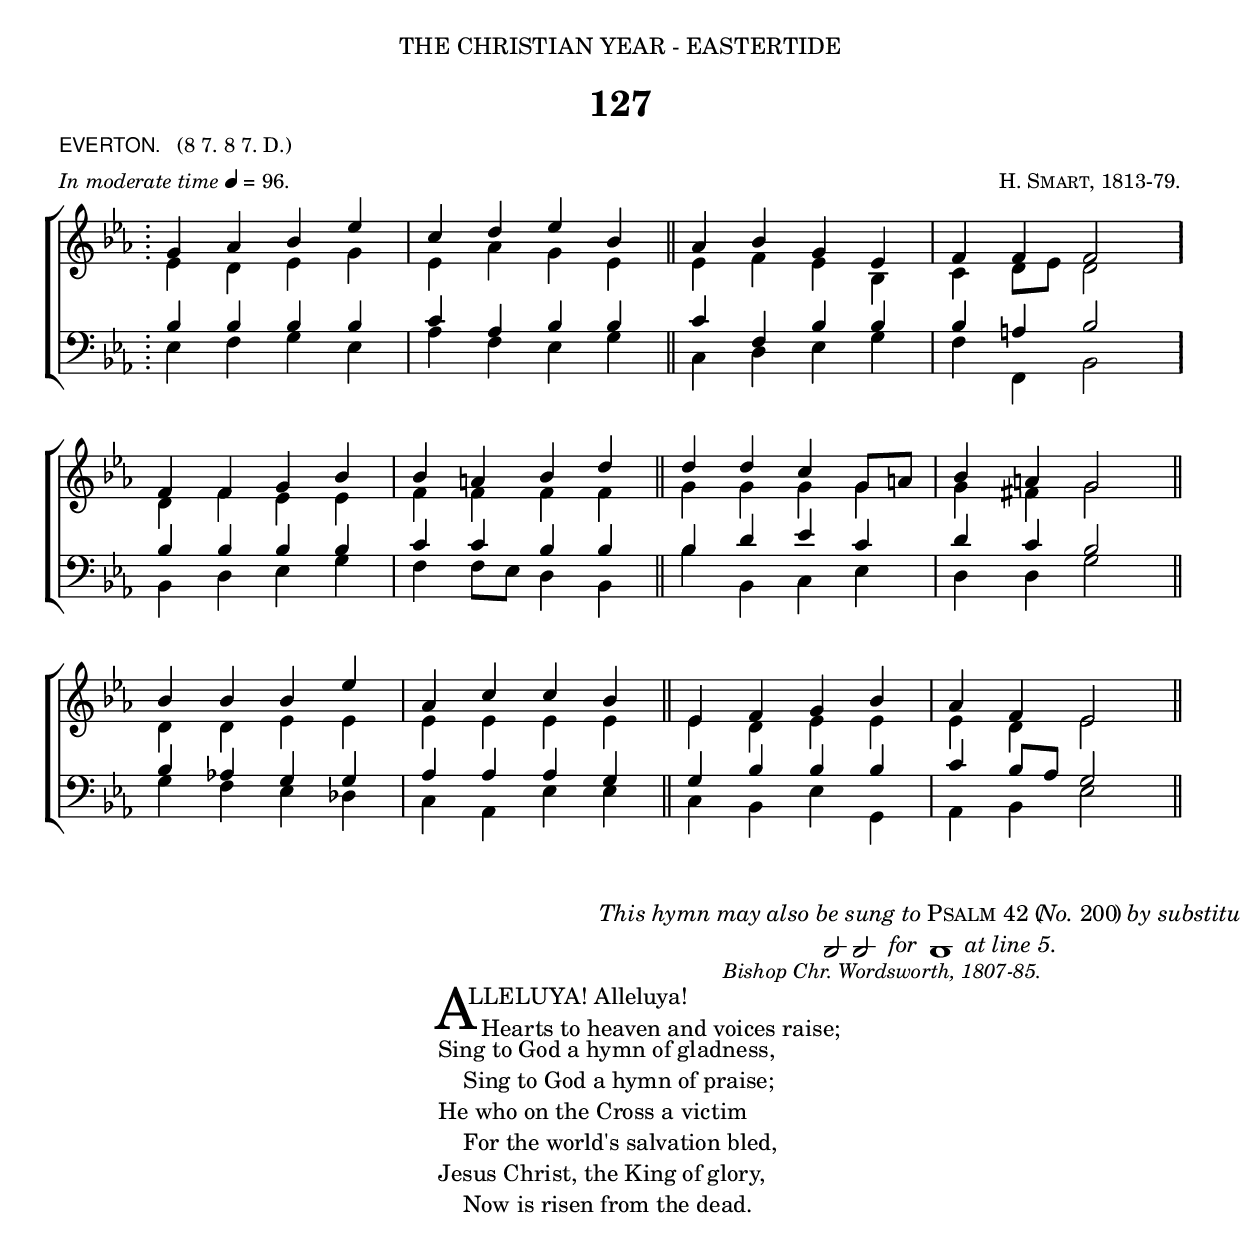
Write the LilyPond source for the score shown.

%%%% 209.png
%%%% Hymn 127 Everton. Alleluya! Alleluya! Hearts to heaven and voices raise.
%%%% Rev 2.

\version "2.10"
\header {
  dedication = \markup { \center-align { "THE CHRISTIAN YEAR - EASTERTIDE"
	\hspace #0.1 }}	
	
  title = "127"
  
  poet = \markup { \small {  \line { \sans { \smallCaps "EVERTON."} \hspace #1 \roman {"(8 7. 8 7. D.)"}} }}
  
  meter = \markup { \small { \italic {In moderate time} \general-align #Y #DOWN \note #"4" #0.5 = 96.} }
  
  arranger = \markup { \small \smallCaps "H. Smart, 1813-79." }
  
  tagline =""
}

%%%%%%%%%%%%%%%%%%%%%%%%%%% Macros

%%% prints a repeat sign glyph comprising 4 dots. Used only to begin a repeat at the start of a piece where \bar ":" does not work      

fdstartrepeat =  {\once \override Staff.BarLine #'stencil = #ly:text-interface::print 
                  \once \override Staff.BarLine #'text = \markup  { \line { \hspace #0 \override #'(baseline-skip . 1.0) 
                                                                    \raise #1.4 \column { \with-color #black { 
                                                                    \fontsize #2 . \fontsize #2 . \fontsize #2 . \fontsize #2 .} }
                  } }   
                 \bar "|:"}
                 

%%% prints a repeat sign glyph comprising 4 dots and two thin bars

fdendrepeat = {\once \override Staff.BarLine #'stencil = #ly:text-interface::print 
                \once \override Staff.BarLine #'text = \markup  {  \line { \raise #1.4 \override #'(baseline-skip . 1.0)  \column { \with-color #black {  \fontsize #2 . \fontsize #2 . \fontsize #2 . \fontsize #2 .} }
                                                                   \hspace #-1 \filled-box #'(0 . 0.15) #'(-2 . 2) #0
                                                                   \hspace #-0.9 \filled-box #'(0 . 0.15) #'(-2 . 2) #0
        } }     
        \bar "||"} 
	      
%%%%%%%%%%%%%%%%%%%%%%%%%%% End of macro definitions

%%% SATB voices

global = {
  \time 4/4
  \key ees \major
  \set Staff.midiInstrument = "church organ"
}

soprano = \relative c' {  
  \tag #'repeatpart { \fdstartrepeat g'4 aes bes ees \bar "|" c d ees bes \bar "||" aes bes g ees \bar "|" f f f2 \fdendrepeat \break }
  \tag #'remainder { f4 f g bes \bar "|" bes a bes d \bar "||" d d c g8[ a] \bar "|" bes4 a g2 \bar "||" \break 
  bes4 bes bes ees \bar "|" aes, c c bes \bar "||" ees, f g bes \bar "|" aes f ees2 \bar "||" }
} 
   
alto = \relative c' {  
  \tag #'repeatpart { \fdstartrepeat ees4 d ees g \bar "|" ees aes g ees \bar "|" ees f ees bes \bar "|" c d8[ ees] d2 \fdendrepeat }
  \tag #'remainder { d4 f ees ees \bar "|" f f f f \bar "||" g g g g4 | g fis g2 \bar "||"
  d4 d ees ees \bar "|" ees  ees   ees ees  \bar "|" ees d ees ees  \bar "|" ees d  ees2 \bar "||" }
}

tenor = \relative c {\clef bass 
  \tag #'repeatpart { \fdstartrepeat bes'4 bes bes bes \bar "|" c aes bes bes \bar "||" c f, bes bes \bar "|" bes a bes2 \fdendrepeat }
  \tag #'remainder { bes4 bes bes bes \bar "|" c c bes bes \bar "||" bes d ees c \bar "|" d c bes2 \bar "||"
  bes4 aes! g g \bar "|" aes aes aes g \bar "||" g bes bes bes \bar "|" c bes8[ aes] g2 \bar "||" }
}

bass = \relative c {\clef bass 
  \tag #'repeatpart { \fdstartrepeat ees4 f g ees \bar "|" aes f ees g \bar "||" c, d ees g \bar "|" f f, bes2 \fdendrepeat }
  \tag #'remainder { bes4 d ees g \bar "|" f f8[ ees] d4 bes \bar "||" bes' bes, c ees \bar "|" d d g2 \bar "||" 
  g4 f ees des \bar "|" c aes ees' ees \bar "||" c bes ees g, \bar "|" aes bes ees2 \bar "||" }
}

#(ly:set-option 'point-and-click #f)

\paper {
  #(set-paper-size "a4")
%  annotate-spacing = ##t
  print-page-number = ##f
  ragged-last-bottom = ##t
  ragged-bottom = ##t
}

\book{

%%% Score block	

\score{
\new ChoirStaff	
<<
	\context Staff = upper << 
	\context Voice = sopranos { \voiceOne \global \soprano }
	\context Voice = altos    { \voiceTwo \global \alto }
	                      >>
	\context Staff = lower <<
	\context Voice = tenors { \voiceOne \global \tenor }
	\context Voice = basses { \voiceTwo \global \bass }
			        >>
>>
\layout {
		indent=0
		\context { \Score \remove "Bar_number_engraver" }
		\context { \Staff \remove "Time_signature_engraver" }
		\context { \Score \remove "Mark_engraver"  }
                \context { \Staff \consists "Mark_engraver"  }
	} %% close layout

} %%% Score bracket

	
%%% A separate score to unfold the repeat and generate the Hymn Midi	

\score{
\new ChoirStaff	
<<
	\context Staff = upper << 
	\context Voice = sopranos { \voiceOne \global \removeWithTag #'remainder \soprano \soprano }
	\context Voice = altos    { \voiceTwo \global \removeWithTag #'remainder \alto \alto }
	                      >>
	\context Staff = lower <<
	\context Voice = tenors { \voiceOne \global \removeWithTag #'remainder \tenor \tenor }
	\context Voice = basses { \voiceTwo \global \removeWithTag #'remainder \bass \bass }
			        >>
>>

\midi { \context { \Score tempoWholesPerMinute = #(ly:make-moment 96 4)}} 

} %%% Score bracket

%%% Hymn Note 

\markup { \hspace #52 \center-align { \line { \italic "This hymn may also be sung to" \smallCaps "Psalm 42" "(" \hspace #-1 \italic "No." "200" \hspace #-1 ")" \italic "by substituting" }
	
	\line { \combine \note #"2" #0.5 "—" \combine \note #"2" #0.5 "—" \italic " for " \combine \note #"1" #0.5 "—" \italic " at line 5." }
}}


%%% Lyric Attribution 

\markup { \small { \hspace #64  \italic "Bishop Chr. Wordsworth, 1807-85."}}
	 

%%% Main lyric block

\markup { \hspace #34 %%add space as necc. to center the column
          \column { %%% one super column for the entire block of lyrics
	                 \column { %%verse 1 is a column of 2 lines  
	                  \line { \hspace #2.2 \column { \lower #2.4 \fontsize #8 "A" }   %%Drop Cap goes here
				  \hspace #-1.4    %% adjust this if other letters are too far from Drop Cap
				  \column  { \raise #0.0 "LLELUYA! Alleluya!"
			                                "  Hearts to heaven and voices raise;" } }  
	                  \line {  \hspace #2.5  %%adjust hspace until this line left edge is flush with Drop Cap
				   \lower  #1.56  %%adjust this until the line spacing looks right
				   \column {   
					   "Sing to God a hymn of gladness,"
					   "    Sing to God a hymn of praise;"
					   "He who on the Cross a victim"
					   "    For the world's salvation bled,"
					   "Jesus Christ, the King of glory,"
					   "    Now is risen from the dead."
			  		}} 
			         } %%% finish verse 1	
				 
    }	%%% end super column  
}	


%%% fake score block to occupy space and force a pagebreak.  Can't think of a better way of doing this.
\score{
	{s4 }
\header { breakbefore = ##f piece = ##f opus = ##f tagline = ##f }
\layout{	
	\context { \Staff
		\remove Time_signature_engraver
		\remove Key_engraver
		\remove Clef_engraver
		\remove Staff_symbol_engraver
}}}


%%% second page
%%% continuation of  lyrics

\markup { \hspace #34   %%add space as necc. to center the column
          \column { 
			\hspace #1 
           		\line { "2  "
			   \column {	     
				   "Christ is risen, Christ the first-fruits"
				   "    Of the holy harvest field,"
				   "Which will all its full abundance"
				   "    At his second coming yield;"
				   "Then the golden ears of harvest"
				   "    Will their heads before him wave,"
				   "Ripen'd by his glorious sunshine"
				   "    From the furrows of the grave."
			}} 
			\hspace #1 
           		\line { "3  "
			   \column {	     
				   "Christ is risen, we are risen;"
				   "    Shed upon us heavenly grace,"
				   "Rain, and dew, and gleams of glory"
				   "    From the brightness of thy face;"
				   "That we, Lord, with hearts in heaven"
				   "    Here on earth may fruitful be,"
				   "And by angel-hands be gathered,"
				   "    And be ever safe with thee."
			}}	   
    		        \hspace #1 
			%%% strange behaviour - this blank line is narrower than the pervious one. Adjusted spacing with \lower
           		\line { \lower #0.3 { "4. "
			  \column {	     
				  "Alleluya! Alleluya!"
				  "    Glory be to God on high;"
				  "To the Father, and the Saviour,"
				  "    Who has gained the victory;"
				  "Glory to the Holy Spirit,"
				  "    Fount of love and sanctity;"
				  "Alleluya! Alleluya!"
				  "    To the Triune Majesty.     Amen."
			}}}
	  }
} %%% lyric markup bracket

%%% Amen score block
\score{
  \new ChoirStaff
   <<
        \context Staff = upper \with { fontSize = #-3  \override StaffSymbol #'staff-space = #(magstep -2) }  
	                      << 
	\context Voice = "sopranos" { \relative c' { \clef treble \global \voiceOne ees1 ees \bar "||" }}
	\context Voice = "altos"    { \relative c' { \clef treble \global \voiceTwo c1 bes \bar "||" }}
	                      >>
			  
	\context Lyrics \lyricsto "altos" {\override LyricText #'font-size = #-1  A -- men. }
	
	\context Staff = lower \with { fontSize = #-3  \override StaffSymbol #'staff-space = #(magstep -2) }  
	                       << 
	\context Voice = "tenors" { \relative c { \clef bass \global \voiceThree aes'1 g \bar "||" }}
	\context Voice = "basses" { \relative c { \clef bass \global \voiceFour  aes1 ees' \bar "||" }}
			        >> 
  >>			      
\header { breakbefore = ##f piece = " " opus = " " }

\layout { 
      \context { \Score timing = ##f }
	ragged-right = ##t
	indent = 15\cm
	\context { \Staff \remove Time_signature_engraver }

       } %% close layout

%%% Amen Midi

\midi { \context { \Score tempoWholesPerMinute = #(ly:make-moment 96 4) }} 

}
	
} %%% book bracket
